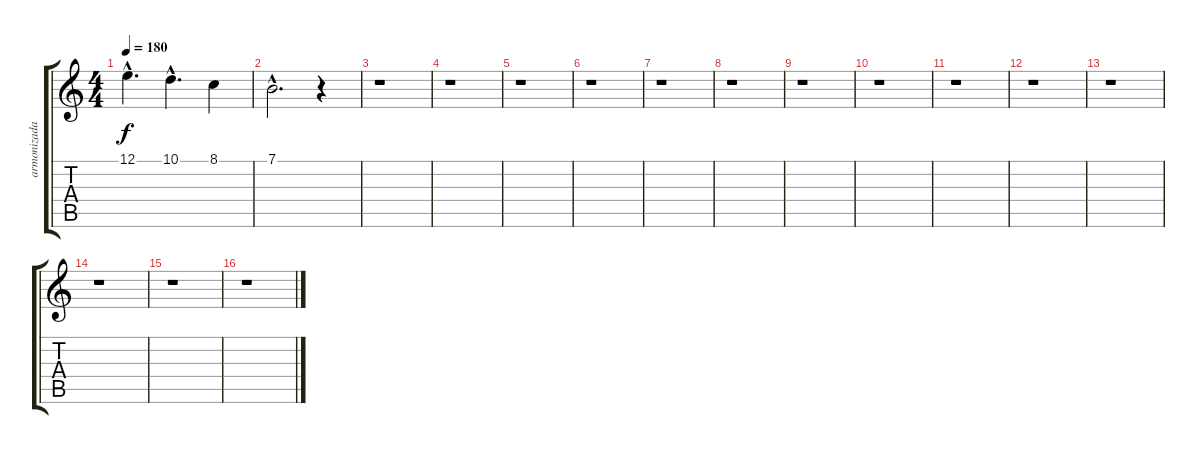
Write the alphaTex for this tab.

\track ("armonizada" "armonizada") {instrument oboe}
\staff {score tabs}
\tuning (E4 B3 G3 D3 A2 E2) {hide}
\ts (4 4)
\tempo 180
\clef g2
\ks c
12.1{hac}.4{d dy f} 10.1{hac}.4{d} 8.1.4 |
7.1{hac}.2{d} r.4 |
r.1 |
r.1 |
r.1 |
r.1 |
r.1 |
r.1 |
r.1 |
r.1 |
r.1 |
r.1 |
r.1 |
r.1 |
r.1 |
r.1
